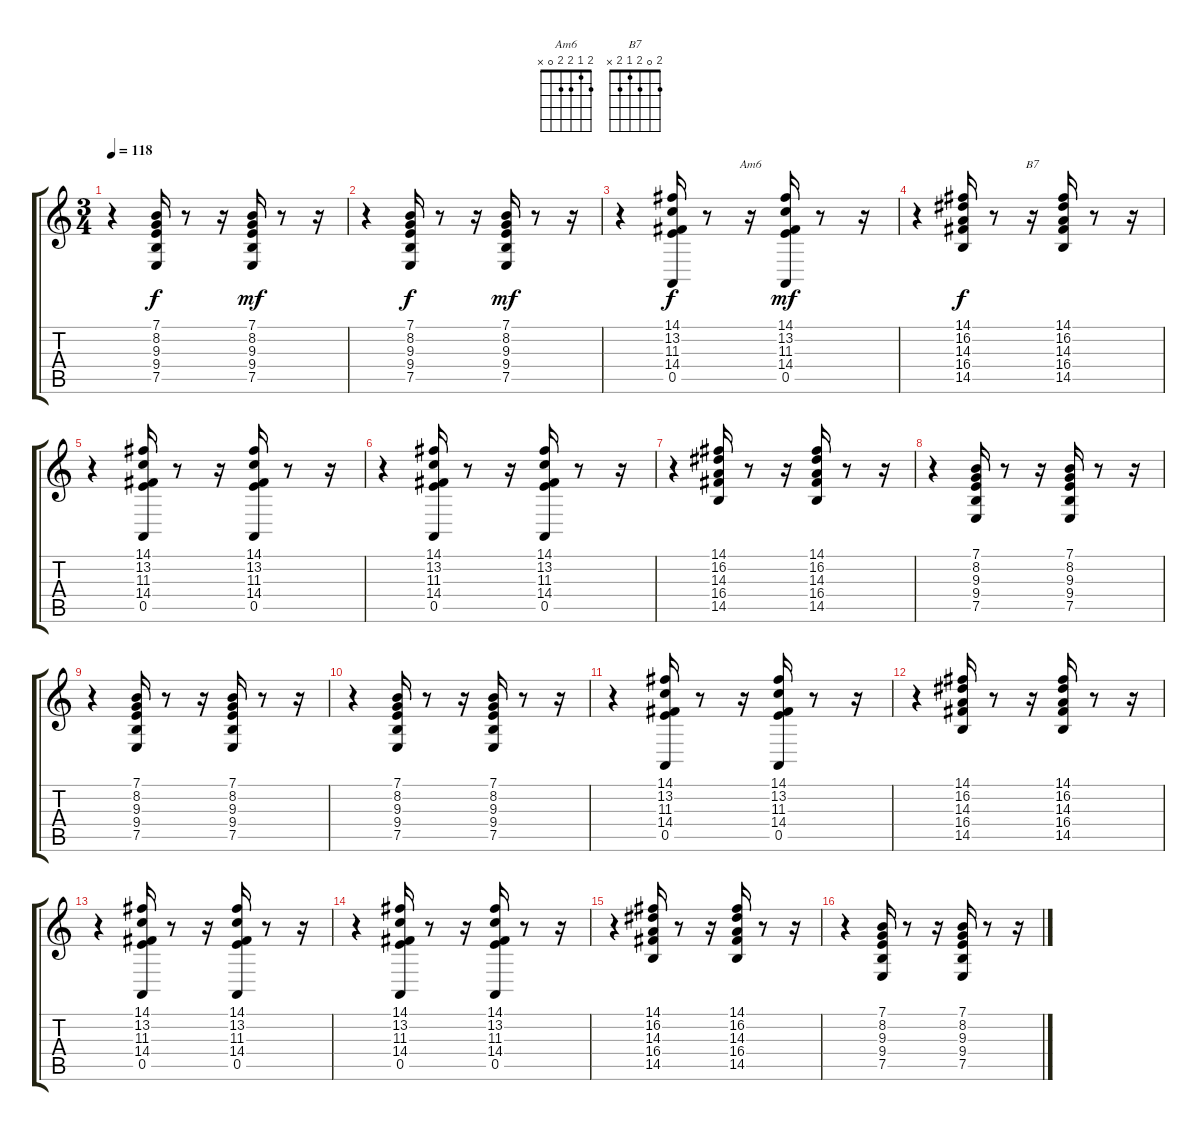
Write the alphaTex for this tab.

\track "" {instrument tangoaccordion}
\staff {score tabs}
\tuning (E4 B3 G3 D3 A2 E2) {hide}
\chord ("Am6" 2 1 2 2 0 x)
\chord ("B7" 2 0 2 1 2 x)
\ts (3 4)
\tempo 118
\clef g2
\ks c
r.4{dy f instrument tangoaccordion} (7.1 8.2 9.3 9.4 7.5).16 r.8 r.16 (7.1 8.2 9.3 9.4 7.5).16{dy mf} r.8 r.16 |
r.4 (7.1 8.2 9.3 9.4 7.5).16{dy f} r.8 r.16 (7.1 8.2 9.3 9.4 7.5).16{dy mf} r.8 r.16 |
r.4 (14.1 13.2 11.3 14.4 0.5).16{dy f} r.8 r.16{ch "Am6"} (14.1 13.2 11.3 14.4 0.5).16{dy mf} r.8 r.16 |
r.4 (14.1 16.2 14.3 16.4 14.5).16{dy f} r.8 r.16{ch "B7"} (14.1 16.2 14.3 16.4 14.5).16 r.8 r.16 |
r.4 (14.1 13.2 11.3 14.4 0.5).16 r.8 r.16 (14.1 13.2 11.3 14.4 0.5).16 r.8 r.16 |
r.4 (14.1 13.2 11.3 14.4 0.5).16 r.8 r.16 (14.1 13.2 11.3 14.4 0.5).16 r.8 r.16 |
r.4 (14.1 16.2 14.3 16.4 14.5).16 r.8 r.16 (14.1 16.2 14.3 16.4 14.5).16 r.8 r.16 |
r.4 (7.1 8.2 9.3 9.4 7.5).16 r.8 r.16 (7.1 8.2 9.3 9.4 7.5).16 r.8 r.16 |
r.4 (7.1 8.2 9.3 9.4 7.5).16 r.8 r.16 (7.1 8.2 9.3 9.4 7.5).16 r.8 r.16 |
r.4 (7.1 8.2 9.3 9.4 7.5).16 r.8 r.16 (7.1 8.2 9.3 9.4 7.5).16 r.8 r.16 |
r.4 (14.1 13.2 11.3 14.4 0.5).16 r.8 r.16 (14.1 13.2 11.3 14.4 0.5).16 r.8 r.16 |
r.4 (14.1 16.2 14.3 16.4 14.5).16 r.8 r.16 (14.1 16.2 14.3 16.4 14.5).16 r.8 r.16 |
r.4 (14.1 13.2 11.3 14.4 0.5).16 r.8 r.16 (14.1 13.2 11.3 14.4 0.5).16 r.8 r.16 |
r.4 (14.1 13.2 11.3 14.4 0.5).16 r.8 r.16 (14.1 13.2 11.3 14.4 0.5).16 r.8 r.16 |
r.4 (14.1 16.2 14.3 16.4 14.5).16 r.8 r.16 (14.1 16.2 14.3 16.4 14.5).16 r.8 r.16 |
r.4 (7.1 8.2 9.3 9.4 7.5).16 r.8 r.16 (7.1 8.2 9.3 9.4 7.5).16 r.8 r.16
